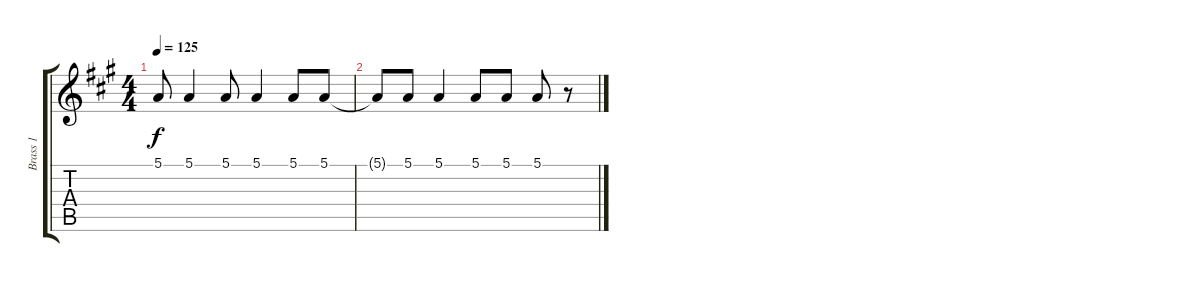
\track ("Brass 1" "Brass 1") {instrument brasssection}
\staff {score tabs}
\tuning (E4 B3 G3 D3 A2 E2) {hide}
\ts (4 4)
\tempo 125
\clef g2
\ks a
5.1.8{dy f} 5.1.4 5.1.8 5.1.4 5.1.8 5.1.8 |
5.1{t}.8 5.1.8 5.1.4 5.1.8 5.1.8 5.1.8 r.8
